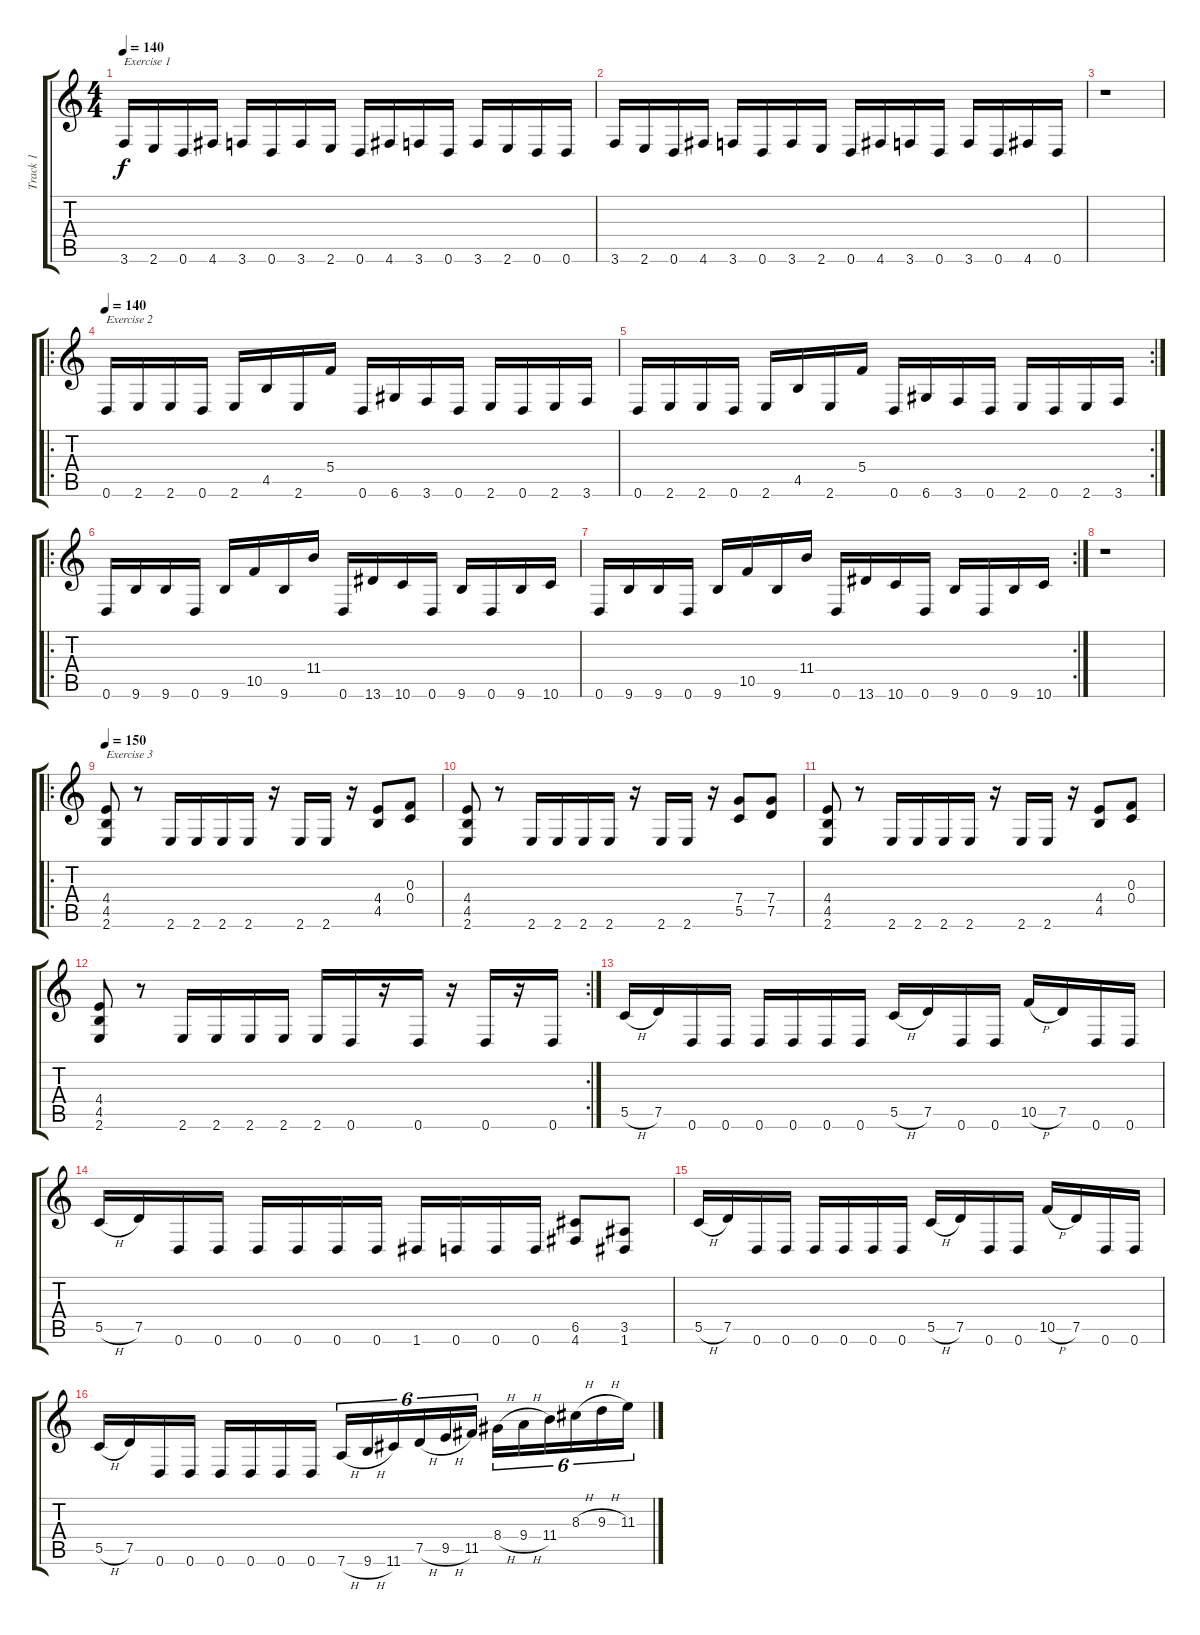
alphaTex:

\track ("Track 1" "Track 1") {instrument distortionguitar}
\staff {score tabs}
\tuning (D4 A3 F3 C3 G2 D2) {hide}
\ts (4 4)
\tempo 140
\tempo 175
\tempo 140
\clef g2
\ks c
3.6.16{txt "Exercise 1" dy f instrument distortionguitar} 2.6.16 0.6.16 4.6.16 3.6.16 0.6.16 3.6.16 2.6.16 0.6.16 4.6.16 3.6.16 0.6.16 3.6.16 2.6.16 0.6.16 0.6.16 |
3.6.16 2.6.16 0.6.16 4.6.16 3.6.16 0.6.16 3.6.16 2.6.16 0.6.16 4.6.16 3.6.16 0.6.16 3.6.16 0.6.16 4.6.16 0.6.16 |
r.1 |
\ro
\tempo 140
0.6.16{txt "Exercise 2"} 2.6.16 2.6.16 0.6.16 2.6.16 4.5.16 2.6.16 5.4.16 0.6.16 6.6.16 3.6.16 0.6.16 2.6.16 0.6.16 2.6.16 3.6.16 |
\rc 2
0.6.16 2.6.16 2.6.16 0.6.16 2.6.16 4.5.16 2.6.16 5.4.16 0.6.16 6.6.16 3.6.16 0.6.16 2.6.16 0.6.16 2.6.16 3.6.16 |
\ro
0.6.16 9.6.16 9.6.16 0.6.16 9.6.16 10.5.16 9.6.16 11.4.16 0.6.16 13.6.16 10.6.16 0.6.16 9.6.16 0.6.16 9.6.16 10.6.16 |
\rc 2
0.6.16 9.6.16 9.6.16 0.6.16 9.6.16 10.5.16 9.6.16 11.4.16 0.6.16 13.6.16 10.6.16 0.6.16 9.6.16 0.6.16 9.6.16 10.6.16 |
r.1 |
\ro
\tempo 150
(4.4 4.5 2.6).8{txt "Exercise 3"} r.8 2.6.16 2.6.16 2.6.16 2.6.16 r.16 2.6.16 2.6.16 r.16 (4.4 4.5).8 (0.3 0.4).8 |
(4.4 4.5 2.6).8 r.8 2.6.16 2.6.16 2.6.16 2.6.16 r.16 2.6.16 2.6.16 r.16 (7.4 5.5).8 (7.4 7.5).8 |
(4.4 4.5 2.6).8 r.8 2.6.16 2.6.16 2.6.16 2.6.16 r.16 2.6.16 2.6.16 r.16 (4.4 4.5).8 (0.3 0.4).8 |
\rc 2
(4.4 4.5 2.6).8 r.8 2.6.16 2.6.16 2.6.16 2.6.16 2.6.16 0.6.16 r.16 0.6.16 r.16 0.6.16 r.16 0.6.16 |
5.5{h}.16 7.5.16 0.6.16 0.6.16 0.6.16 0.6.16 0.6.16 0.6.16 5.5{h}.16 7.5.16 0.6.16 0.6.16 10.5{h}.16 7.5.16 0.6.16 0.6.16 |
5.5{h}.16 7.5.16 0.6.16 0.6.16 0.6.16 0.6.16 0.6.16 0.6.16 1.6.16 0.6.16 0.6.16 0.6.16 (6.5 4.6).8 (3.5 1.6).8 |
5.5{h}.16 7.5.16 0.6.16 0.6.16 0.6.16 0.6.16 0.6.16 0.6.16 5.5{h}.16 7.5.16 0.6.16 0.6.16 10.5{h}.16 7.5.16 0.6.16 0.6.16 |
5.5{h}.16 7.5.16 0.6.16 0.6.16 0.6.16 0.6.16 0.6.16 0.6.16 7.6{h}.16{tu (6 4)} 9.6{h}.16{tu (6 4)} 11.6.16{tu (6 4)} 7.5{h}.16{tu (6 4)} 9.5{h}.16{tu (6 4)} 11.5.16{tu (6 4)} 8.4{h}.16{tu (6 4)} 9.4{h}.16{tu (6 4)} 11.4.16{tu (6 4)} 8.3{h}.16{tu (6 4)} 9.3{h}.16{tu (6 4)} 11.3.16{tu (6 4)}
